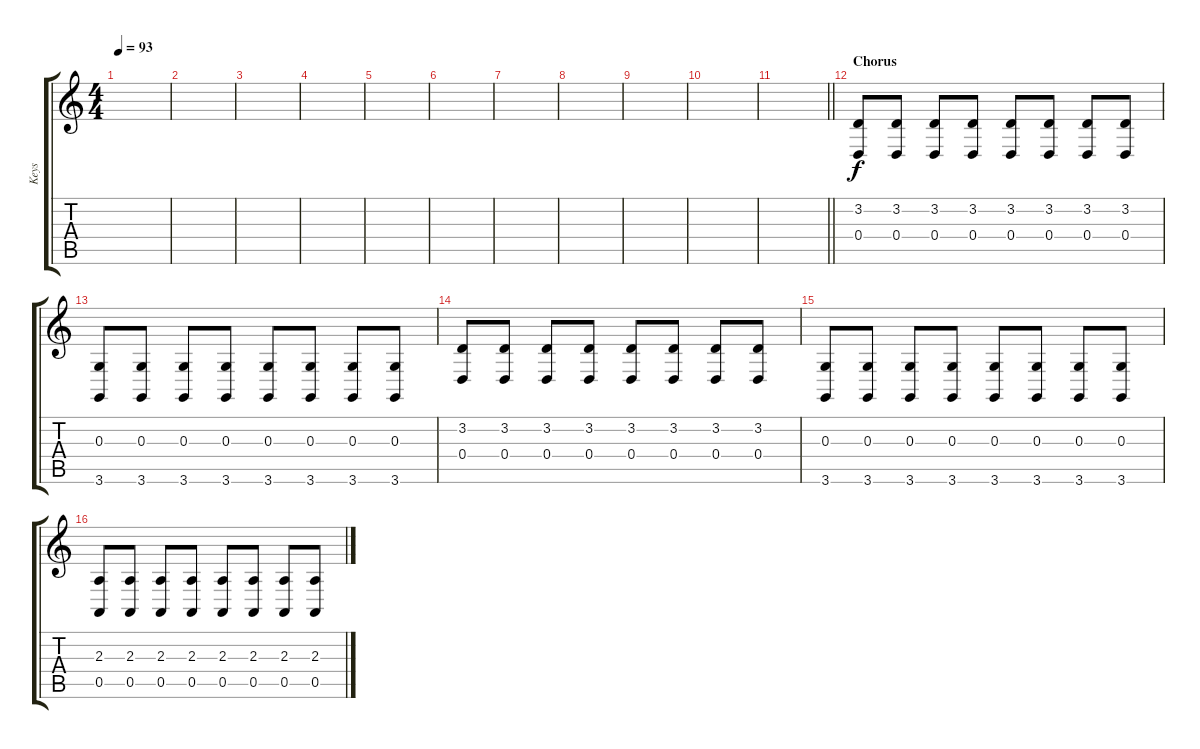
\track ("Keys" "Keys") {instrument acousticgrandpiano}
\staff {score tabs}
\tuning (E4 B3 G3 D3 A2 E2) {hide}
\ts (4 4)
\tempo 93
\clef g2
\ks c
|
|
|
|
|
|
|
|
|
|
\barLineRight lightlight
|
\section ("" "Chorus")
(3.2 0.4).8{dy f instrument stringensemble2} (3.2 0.4).8 (3.2 0.4).8 (3.2 0.4).8 (3.2 0.4).8 (3.2 0.4).8 (3.2 0.4).8 (3.2 0.4).8 |
(0.3 3.6).8 (0.3 3.6).8 (0.3 3.6).8 (0.3 3.6).8 (0.3 3.6).8 (0.3 3.6).8 (0.3 3.6).8 (0.3 3.6).8 |
(3.2 0.4).8 (3.2 0.4).8 (3.2 0.4).8 (3.2 0.4).8 (3.2 0.4).8 (3.2 0.4).8 (3.2 0.4).8 (3.2 0.4).8 |
(0.3 3.6).8 (0.3 3.6).8 (0.3 3.6).8 (0.3 3.6).8 (0.3 3.6).8 (0.3 3.6).8 (0.3 3.6).8 (0.3 3.6).8 |
(2.3 0.5).8 (2.3 0.5).8 (2.3 0.5).8 (2.3 0.5).8 (2.3 0.5).8 (2.3 0.5).8 (2.3 0.5).8 (2.3 0.5).8
